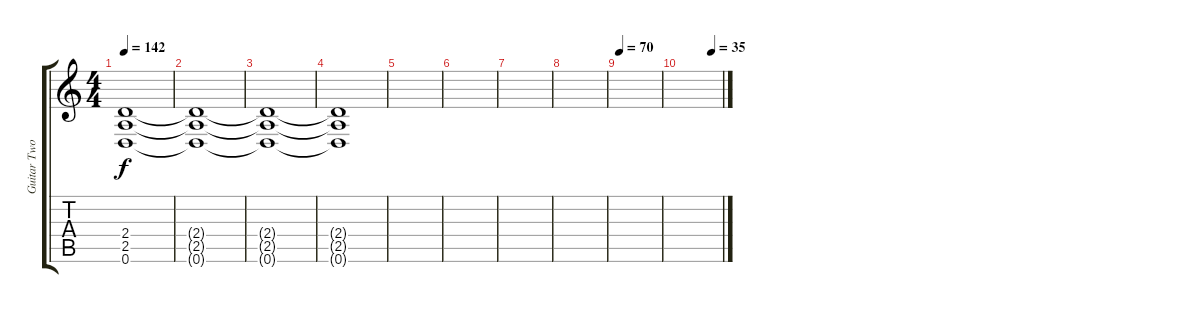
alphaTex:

\track ("Guitar Two" "Guitar Two") {instrument distortionguitar}
\staff {score tabs}
\tuning (D4 A3 F3 C3 G2 D2) {hide}
\ts (4 4)
\tempo 142
\clef g2
\ks c
(2.4{t} 2.5{t} 0.6{t}).1{dy f volume 0} |
(2.4{t} 2.5{t} 0.6{t}).1 |
(2.4{t} 2.5{t} 0.6{t}).1 |
(2.4{t} 2.5{t} 0.6{t}).1 |
|
|
|
|
\tempo 70
|
\tempo (35 0.75)
